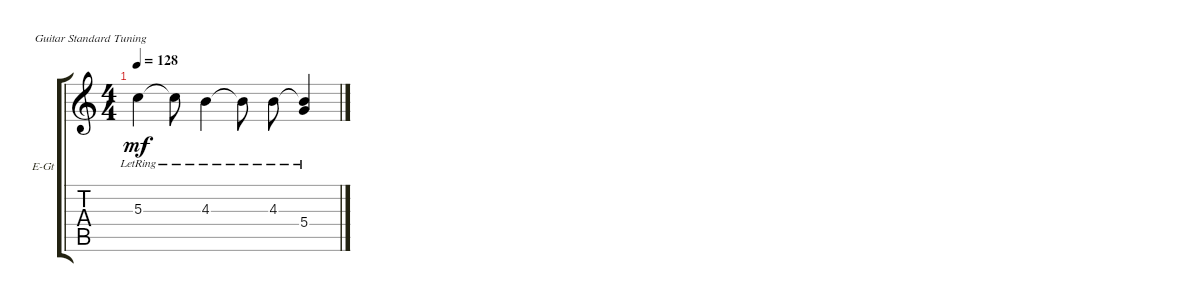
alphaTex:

\defaultSystemsLayout 4
\bracketExtendMode groupsimilarinstruments
\firstSystemTrackNameOrientation horizontal
\otherSystemsTrackNameOrientation horizontal
\track ("Clean Leader Guitar" "E-Gt") {instrument electricguitarclean}
\staff {score tabs}
\tuning (E4 B3 G3 D3 A2 E2)
\ts (4 4)
\tempo 128
\clef g2
\ks c
5.3{lr}.4{dy mf} 5.3{lr t}.8 4.3{lr}.4 4.3{lr t}.8 4.3{lr}.8 (4.3{lr t} 5.4{lr}).4
